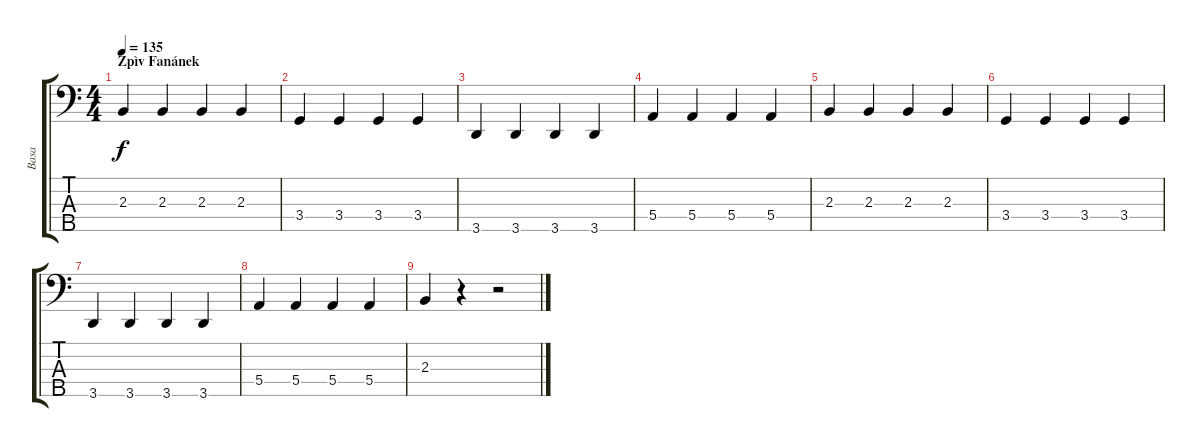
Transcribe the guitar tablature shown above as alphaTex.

\track ("Basa" "Basa") {instrument electricbassfinger}
\staff {score tabs}
\tuning (G2 D2 A1 E1 B0) {hide}
\ts (4 4)
\section ("" "Zpìv Fanánek")
\tempo 135
\clef f4
\ks c
2.3.4{dy f} 2.3.4 2.3.4 2.3.4 |
3.4.4 3.4.4 3.4.4 3.4.4 |
3.5.4 3.5.4 3.5.4 3.5.4 |
5.4.4 5.4.4 5.4.4 5.4.4 |
2.3.4 2.3.4 2.3.4 2.3.4 |
3.4.4 3.4.4 3.4.4 3.4.4 |
3.5.4 3.5.4 3.5.4 3.5.4 |
5.4.4 5.4.4 5.4.4 5.4.4 |
2.3.4 r.4 r.2
